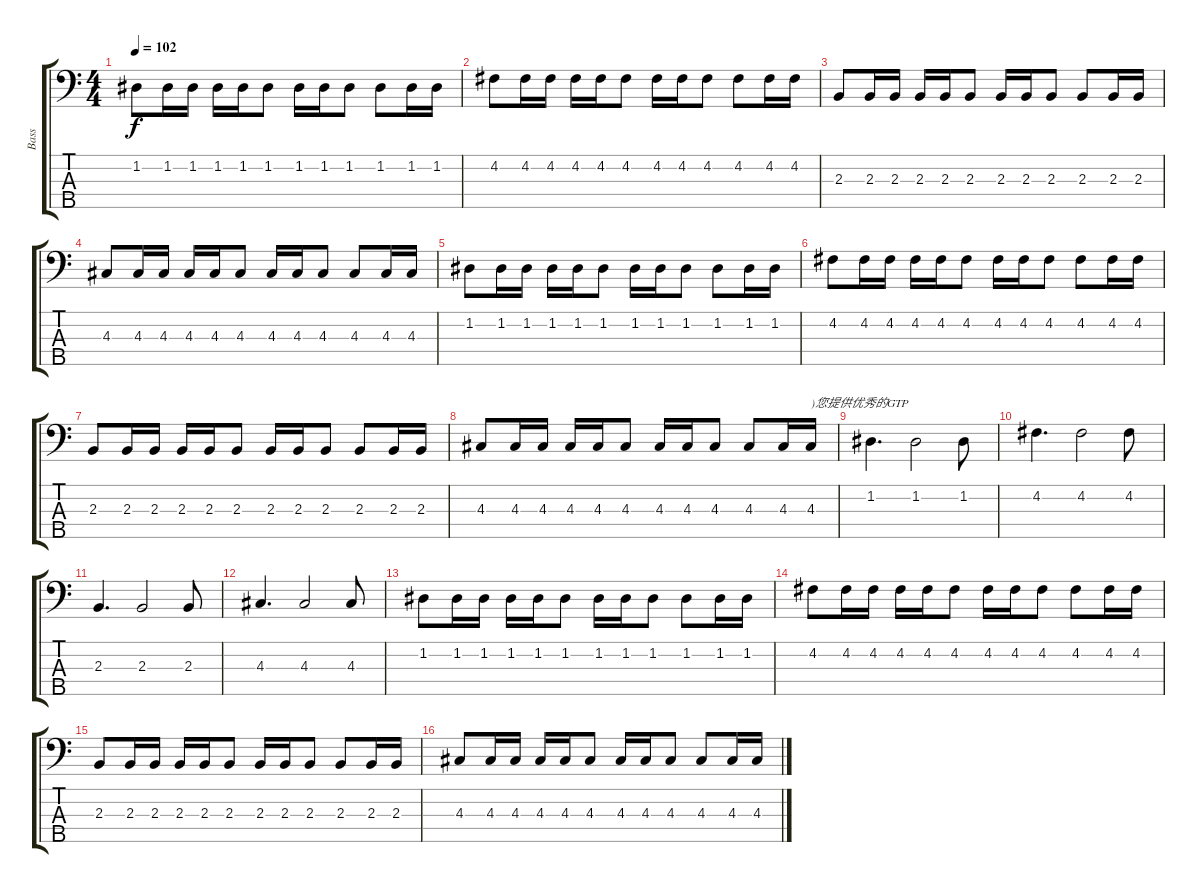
\track ("Bass" "Bass") {instrument electricbassfinger}
\staff {score tabs}
\tuning (G2 D2 A1 E1 B0) {hide}
\ts (4 4)
\tempo 102
\clef f4
\ks c
1.2.8{dy f} 1.2.16 1.2.16 1.2.16 1.2.16 1.2.8 1.2.16 1.2.16 1.2.8 1.2.8 1.2.16 1.2.16 |
4.2.8 4.2.16 4.2.16 4.2.16 4.2.16 4.2.8 4.2.16 4.2.16 4.2.8 4.2.8 4.2.16 4.2.16 |
2.3.8 2.3.16 2.3.16 2.3.16 2.3.16 2.3.8 2.3.16 2.3.16 2.3.8 2.3.8 2.3.16 2.3.16 |
4.3.8 4.3.16 4.3.16 4.3.16 4.3.16 4.3.8 4.3.16 4.3.16 4.3.8 4.3.8 4.3.16 4.3.16 |
1.2.8 1.2.16 1.2.16 1.2.16 1.2.16 1.2.8 1.2.16 1.2.16 1.2.8 1.2.8 1.2.16 1.2.16 |
4.2.8 4.2.16 4.2.16 4.2.16 4.2.16 4.2.8 4.2.16 4.2.16 4.2.8 4.2.8 4.2.16 4.2.16 |
2.3.8 2.3.16 2.3.16 2.3.16 2.3.16 2.3.8 2.3.16 2.3.16 2.3.8 2.3.8 2.3.16 2.3.16 |
4.3.8 4.3.16 4.3.16 4.3.16 4.3.16 4.3.8 4.3.16 4.3.16 4.3.8 4.3.8 4.3.16 4.3.16{txt ")您提供优秀的GTP"} |
1.2.4{d} 1.2.2 1.2.8 |
4.2.4{d} 4.2.2 4.2.8 |
2.3.4{d} 2.3.2 2.3.8 |
4.3.4{d} 4.3.2 4.3.8 |
1.2.8 1.2.16 1.2.16 1.2.16 1.2.16 1.2.8 1.2.16 1.2.16 1.2.8 1.2.8 1.2.16 1.2.16 |
4.2.8 4.2.16 4.2.16 4.2.16 4.2.16 4.2.8 4.2.16 4.2.16 4.2.8 4.2.8 4.2.16 4.2.16 |
2.3.8 2.3.16 2.3.16 2.3.16 2.3.16 2.3.8 2.3.16 2.3.16 2.3.8 2.3.8 2.3.16 2.3.16 |
4.3.8 4.3.16 4.3.16 4.3.16 4.3.16 4.3.8 4.3.16 4.3.16 4.3.8 4.3.8 4.3.16 4.3.16
